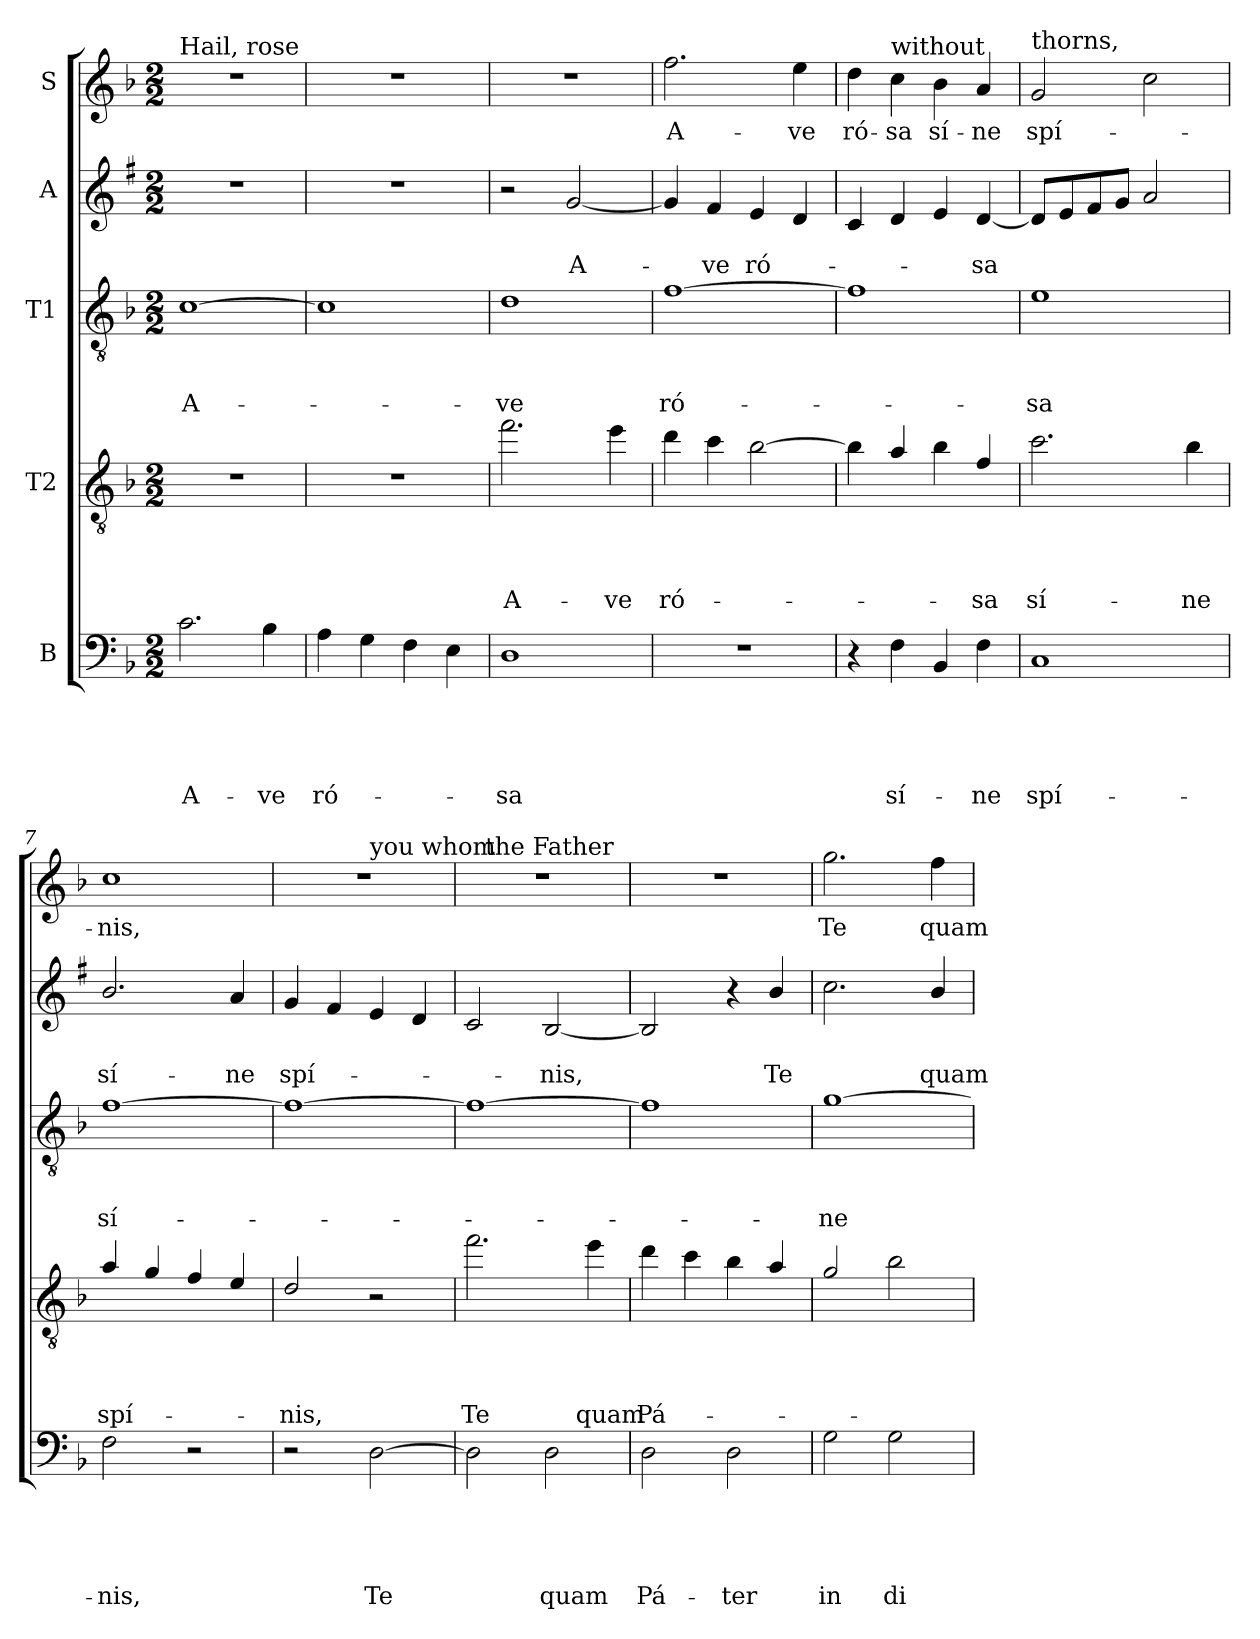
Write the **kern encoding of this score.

**kern	**text	**text	**text	**text	**text	**kern	**text	**text	**text	**text	**kern	**text	**text	**text	**kern	**text	**text	**kern	**text
*part5	*part5	*part5	*part5	*part5	*part5	*part4	*part4	*part4	*part4	*part4	*part3	*part3	*part3	*part3	*part2	*part2	*part2	*part1	*part1
*staff5	*staff5	*staff5	*staff5	*staff5	*staff5	*staff4	*staff4	*staff4	*staff4	*staff4	*staff3	*staff3	*staff3	*staff3	*staff2	*staff2	*staff2	*staff1	*staff1
*I"B	*	*	*	*	*	*I"T2	*	*	*	*	*I"T1	*	*	*	*I"A	*	*	*I"S	*
*clefF4	*	*	*	*	*	*clefGv2	*	*	*	*	*clefGv2	*	*	*	*clefG2	*	*	*clefG2	*
*	*	*	*	*	*	*ITrd8c14	*	*	*	*	*	*	*	*	*ITrd1c2	*	*	*	*
*k[b-]	*	*	*	*	*	*k[b-]	*	*	*	*	*k[b-]	*	*	*	*k[b-]	*	*	*k[b-]	*
*F:	*	*	*	*	*	*F:	*	*	*	*	*F:	*	*	*	*F:	*	*	*F:	*
*M2/2	*	*	*	*	*	*M2/2	*	*	*	*	*M2/2	*	*	*	*M2/2	*	*	*M2/2	*
=1	=1	=1	=1	=1	=1	=1	=1	=1	=1	=1	=1	=1	=1	=1	=1	=1	=1	=1	=1
!	!	!	!	!	!	!	!	!	!	!	!	!	!	!	!	!	!	!LO:TX:a:t=Hail, rose	!
!	!	!	!	!	!LO:LY:b	!	!	!	!	!	!	!	!	!LO:LY:b	!	!	!	!	!
2.c\	.	.	.	.	A-	1r	.	.	.	.	[1c	.	.	A-	1r	.	.	1r	.
!	!	!	!	!	!LO:LY:b	!	!	!	!	!	!	!	!	!	!	!	!	!	!
4B-\	.	.	.	.	-ve	.	.	.	.	.	.	.	.	.	.	.	.	.	.
=2	=2	=2	=2	=2	=2	=2	=2	=2	=2	=2	=2	=2	=2	=2	=2	=2	=2	=2	=2
!	!	!	!	!	!LO:LY:b	!	!	!	!	!	!	!	!	!	!	!	!	!	!
4A\	.	.	.	.	ró-	1r	.	.	.	.	1c]	.	.	.	1r	.	.	1r	.
4G\	.	.	.	.	.	.	.	.	.	.	.	.	.	.	.	.	.	.	.
4F\	.	.	.	.	.	.	.	.	.	.	.	.	.	.	.	.	.	.	.
4E\	.	.	.	.	.	.	.	.	.	.	.	.	.	.	.	.	.	.	.
=3	=3	=3	=3	=3	=3	=3	=3	=3	=3	=3	=3	=3	=3	=3	=3	=3	=3	=3	=3
!	!	!	!	!	!LO:LY:b	!	!	!	!	!LO:LY:b	!	!	!	!LO:LY:b	!	!	!	!	!
1D	.	.	.	.	-sa	2.f\	.	.	.	A-	1d	.	.	-ve	2r	.	.	1r	.
!	!	!	!	!	!	!	!	!	!	!	!	!	!	!	!	!	!LO:LY:b	!	!
.	.	.	.	.	.	.	.	.	.	.	.	.	.	.	[2f/	.	A-	.	.
!	!	!	!	!	!	!	!	!	!	!LO:LY:b	!	!	!	!	!	!	!	!	!
.	.	.	.	.	.	4e\	.	.	.	-ve	.	.	.	.	.	.	.	.	.
=4	=4	=4	=4	=4	=4	=4	=4	=4	=4	=4	=4	=4	=4	=4	=4	=4	=4	=4	=4
!	!	!	!	!	!	!	!	!	!	!LO:LY:b	!	!	!	!LO:LY:b	!	!	!	!	!LO:LY:b
1r	.	.	.	.	.	4d\	.	.	.	ró-	[1f	.	.	ró-	4f/]	.	.	2.ff\	A-
!	!	!	!	!	!	!	!	!	!	!	!	!	!	!	!	!	!LO:LY:b	!	!
.	.	.	.	.	.	4c\	.	.	.	.	.	.	.	.	4e/	.	-ve	.	.
!	!	!	!	!	!	!	!	!	!	!	!	!	!	!	!	!	!LO:LY:b	!	!
.	.	.	.	.	.	[2B-\	.	.	.	.	.	.	.	.	4d/	.	ró-	.	.
!	!	!	!	!	!	!	!	!	!	!	!	!	!	!	!	!	!	!	!LO:LY:b
.	.	.	.	.	.	.	.	.	.	.	.	.	.	.	4c/	.	.	4ee\	-ve
=5	=5	=5	=5	=5	=5	=5	=5	=5	=5	=5	=5	=5	=5	=5	=5	=5	=5	=5	=5
!	!	!	!	!	!	!	!	!	!	!	!	!	!	!	!	!	!	!	!LO:LY:b
4r	.	.	.	.	.	4B-\]	.	.	.	.	1f]	.	.	.	4B-/	.	.	4dd\	ró-
!	!	!	!	!	!	!	!	!	!	!	!	!	!	!	!	!	!	!LO:TX:a:t=without	!
!	!	!	!	!	!LO:LY:b	!	!	!	!	!	!	!	!	!	!	!	!	!	!LO:LY:b
4F\	.	.	.	.	sí-	4A/	.	.	.	.	.	.	.	.	4c/	.	.	4cc\	-sa
!	!	!	!	!	!	!	!	!	!	!	!	!	!	!	!	!	!	!	!LO:LY:b
4BB-/	.	.	.	.	.	4B-\	.	.	.	.	.	.	.	.	4d/	.	.	4b-\	sí-
!	!	!	!	!	!LO:LY:b	!	!	!	!	!LO:LY:b	!	!	!	!	!	!	!LO:LY:b	!	!LO:LY:b
4F\	.	.	.	.	-ne	4F/	.	.	.	-sa	.	.	.	.	[4c/	.	-sa	4a/	-ne
!!LO:PB:g=z
=6	=6	=6	=6	=6	=6	=6	=6	=6	=6	=6	=6	=6	=6	=6	=6	=6	=6	=6	=6
!	!	!	!	!	!	!	!	!	!	!	!	!	!	!	!	!	!	!LO:TX:a:t=thorns,	!
!	!	!	!	!	!LO:LY:b	!	!	!	!	!LO:LY:b	!	!	!	!LO:LY:b	!	!	!	!	!LO:LY:b
1C	.	.	.	.	spí-	2.c\	.	.	.	sí-	1e	.	.	-sa	8c/L]	.	.	2g/	spí-
.	.	.	.	.	.	.	.	.	.	.	.	.	.	.	8d/	.	.	.	.
.	.	.	.	.	.	.	.	.	.	.	.	.	.	.	8e/	.	.	.	.
.	.	.	.	.	.	.	.	.	.	.	.	.	.	.	8f/J	.	.	.	.
.	.	.	.	.	.	.	.	.	.	.	.	.	.	.	2g/	.	.	2cc\	.
!	!	!	!	!	!	!	!	!	!	!LO:LY:b	!	!	!	!	!	!	!	!	!
.	.	.	.	.	.	4B-\	.	.	.	-ne	.	.	.	.	.	.	.	.	.
=7	=7	=7	=7	=7	=7	=7	=7	=7	=7	=7	=7	=7	=7	=7	=7	=7	=7	=7	=7
!	!	!	!	!	!LO:LY:b	!	!	!	!	!LO:LY:b	!	!	!	!LO:LY:b	!	!	!LO:LY:b	!	!LO:LY:b
2F\	.	.	.	.	-nis,	4A/	.	.	.	spí-	[1f	.	.	sí-	2.a/	.	sí-	1cc	-nis,
.	.	.	.	.	.	4G/	.	.	.	.	.	.	.	.	.	.	.	.	.
2r	.	.	.	.	.	4F/	.	.	.	.	.	.	.	.	.	.	.	.	.
!	!	!	!	!	!	!	!	!	!	!	!	!	!	!	!	!	!LO:LY:b	!	!
.	.	.	.	.	.	4E/	.	.	.	.	.	.	.	.	4g/	.	-ne	.	.
=8	=8	=8	=8	=8	=8	=8	=8	=8	=8	=8	=8	=8	=8	=8	=8	=8	=8	=8	=8
!	!	!	!	!	!	!	!	!	!	!LO:LY:b	!	!	!	!	!	!	!LO:LY:b	!	!
*	*	*	*	*	*	*	*	*	*	*	*	*	*	*	*	*	*	*^	*
2r	.	.	.	.	.	2D/	.	.	.	-nis,	1f_	.	.	.	4f/	.	spí-	1r	2ryy	.
.	.	.	.	.	.	.	.	.	.	.	.	.	.	.	4e/	.	.	.	.	.
!	!	!	!	!	!	!	!	!	!	!	!	!	!	!	!	!	!	!	!LO:TX:a:t=you whom	!
!	!	!	!	!	!LO:LY:b	!	!	!	!	!	!	!	!	!	!	!	!	!	!	!
[2D\	.	.	.	.	Te	2r	.	.	.	.	.	.	.	.	4d/	.	.	.	2ryy	.
.	.	.	.	.	.	.	.	.	.	.	.	.	.	.	4c/	.	.	.	.	.
=9	=9	=9	=9	=9	=9	=9	=9	=9	=9	=9	=9	=9	=9	=9	=9	=9	=9	=9	=9	=9
!	!	!	!	!	!	!	!	!	!	!LO:LY:b	!	!	!	!	!	!	!	!	!	!
2D\]	.	.	.	.	.	2.f\	.	.	.	Te	1f_	.	.	.	2B-/	.	.	1r	16ryy	.
!	!	!	!	!	!	!	!	!	!	!	!	!	!	!	!	!	!	!	!LO:TX:a:t=the Father	!
.	.	.	.	.	.	.	.	.	.	.	.	.	.	.	.	.	.	.	2...ryy	.
!	!	!	!	!	!LO:LY:b	!	!	!	!	!	!	!	!	!	!	!	!LO:LY:b	!	!	!
2D\	.	.	.	.	quam	.	.	.	.	.	.	.	.	.	[2A/	.	-nis,	.	.	.
!	!	!	!	!	!	!	!	!	!	!LO:LY:b	!	!	!	!	!	!	!	!	!	!
.	.	.	.	.	.	4e\	.	.	.	quam	.	.	.	.	.	.	.	.	.	.
=10	=10	=10	=10	=10	=10	=10	=10	=10	=10	=10	=10	=10	=10	=10	=10	=10	=10	=10	=10	=10
!	!	!	!	!	!	!	!	!	!	!	!	!	!	!	!	!	!	!LO:TX:a:t=divinely	!	!
!	!	!	!	!	!LO:LY:b	!	!	!	!	!LO:LY:b	!	!	!	!	!	!	!	!	!	!
*	*	*	*	*	*	*	*	*	*	*	*	*	*	*	*	*	*	*v	*v	*
2D\	.	.	.	.	Pá-	4d\	.	.	.	Pá-	1f]	.	.	.	2A/]	.	.	1r	.
.	.	.	.	.	.	4c\	.	.	.	.	.	.	.	.	.	.	.	.	.
!	!	!	!	!	!LO:LY:b	!	!	!	!	!	!	!	!	!	!	!	!	!	!
2D\	.	.	.	.	-ter	4B-\	.	.	.	.	.	.	.	.	4r	.	.	.	.
!	!	!	!	!	!	!	!	!	!	!	!	!	!	!	!	!	!LO:LY:b	!	!
.	.	.	.	.	.	4A/	.	.	.	.	.	.	.	.	4a/	.	Te	.	.
=11	=11	=11	=11	=11	=11	=11	=11	=11	=11	=11	=11	=11	=11	=11	=11	=11	=11	=11	=11
!	!	!	!	!	!LO:LY:b	!	!	!	!	!	!	!	!	!LO:LY:b	!	!	!	!	!LO:LY:b
2G\	.	.	.	.	in	2G/	.	.	.	.	[1g	.	.	-ne	2.b-\	.	.	2.gg\	Te
!	!	!	!	!	!LO:LY:b	!	!	!	!	!	!	!	!	!	!	!	!	!	!
2G\	.	.	.	.	di-	2B-\	.	.	.	.	.	.	.	.	.	.	.	.	.
!	!	!	!	!	!	!	!	!	!	!	!	!	!	!	!	!	!LO:LY:b	!	!LO:LY:b
.	.	.	.	.	.	.	.	.	.	.	.	.	.	.	4a/	.	quam	4ff\	quam
=	=	=	=	=	=	=	=	=	=	=	=	=	=	=	=	=	=	=	=
*-	*-	*-	*-	*-	*-	*-	*-	*-	*-	*-	*-	*-	*-	*-	*-	*-	*-	*-	*-
